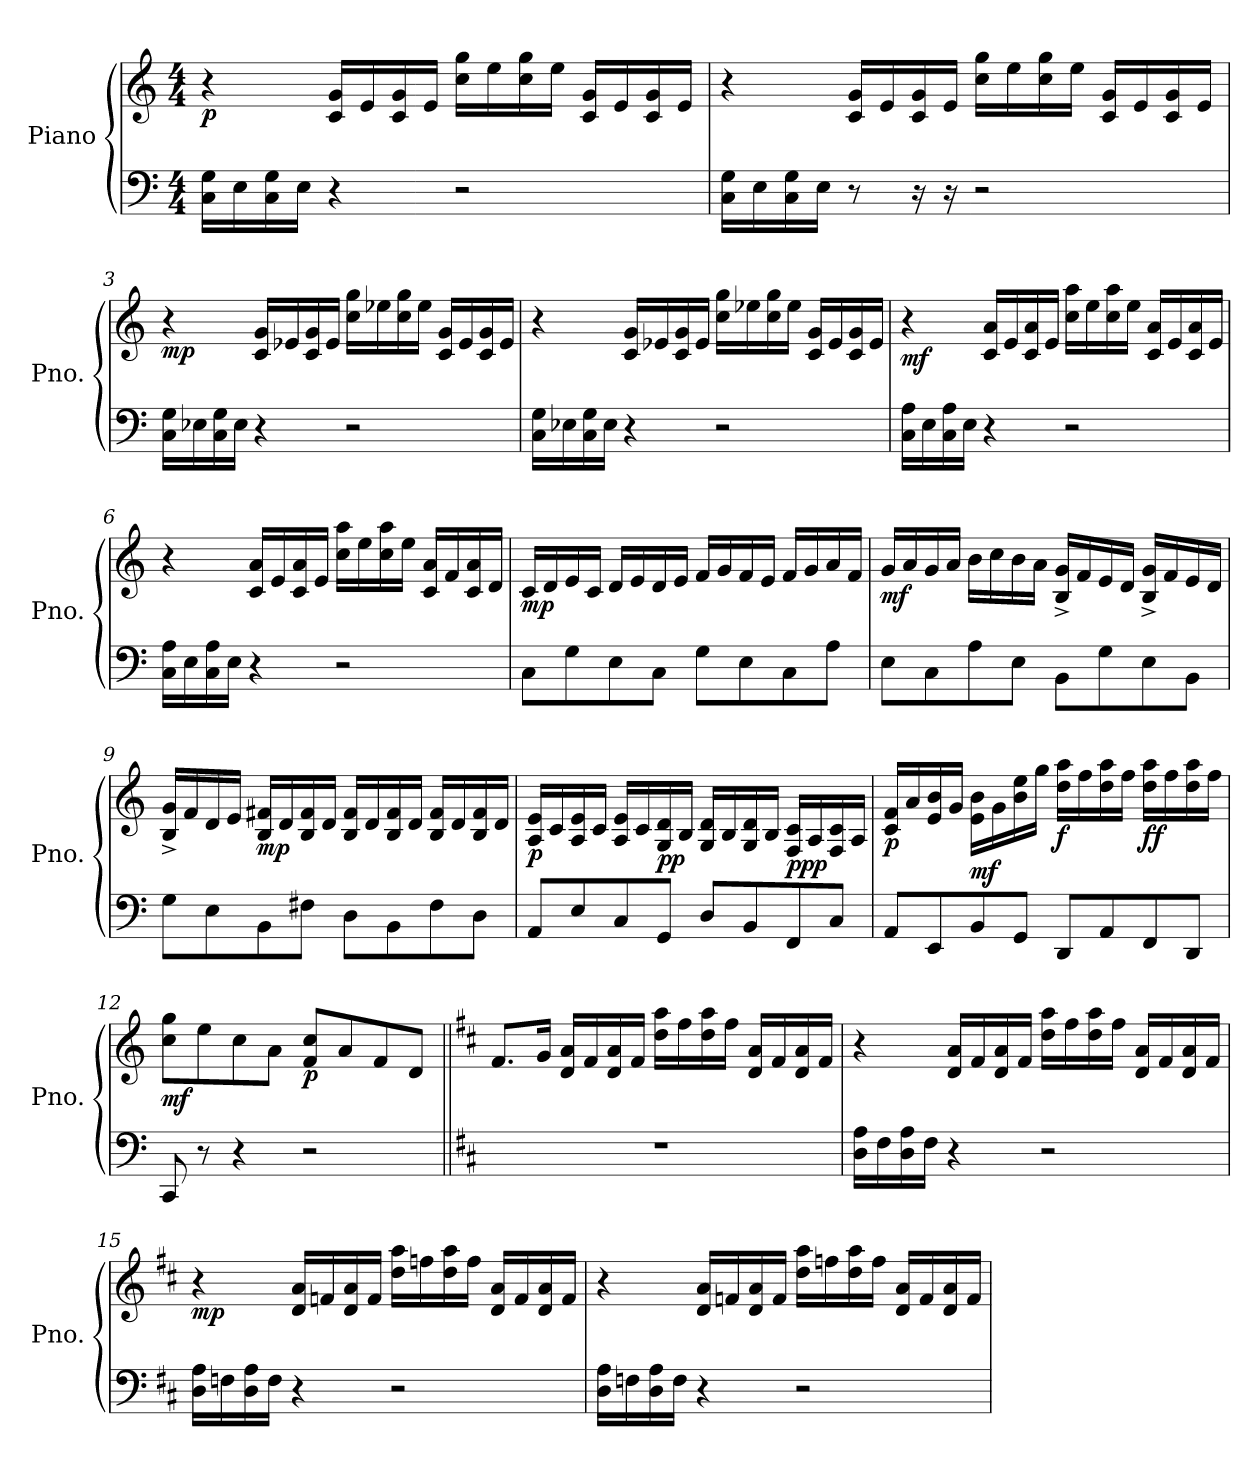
**kern	**kern	**dynam
*part1	*part1	*part1
*staff2	*staff1	*staff1/2
*I"Piano	*	*
*I'Pno.	*	*
*clefF4	*clefG2	*
*k[]	*k[]	*
*M4/4	*M4/4	*
*MM120	*MM120	*
=1	=1	=1
!	!	!LO:DY:b
16C\ 16G\LL	4r	p
16E\	.	.
16C\ 16G\	.	.
16E\JJ	.	.
4r	16c/ 16g/LL	.
.	16e/	.
.	16c/ 16g/	.
.	16e/JJ	.
2r	16cc\ 16gg\LL	.
.	16ee\	.
.	16cc\ 16gg\	.
.	16ee\JJ	.
.	16c/ 16g/LL	.
.	16e/	.
.	16c/ 16g/	.
.	16e/JJ	.
=2	=2	=2
16C\ 16G\LL	4r	.
16E\	.	.
16C\ 16G\	.	.
16E\JJ	.	.
8r	16c/ 16g/LL	.
.	16e/	.
16r	16c/ 16g/	.
16r	16e/JJ	.
2r	16cc\ 16gg\LL	.
.	16ee\	.
.	16cc\ 16gg\	.
.	16ee\JJ	.
.	16c/ 16g/LL	.
.	16e/	.
.	16c/ 16g/	.
.	16e/JJ	.
!!LO:LB:g=z
=3	=3	=3
!	!	!LO:DY:b
16C\ 16G\LL	4r	mp
16E-X\	.	.
16C\ 16G\	.	.
16E-\JJ	.	.
4r	16c/ 16g/LL	.
.	16e-X/	.
.	16c/ 16g/	.
.	16e-/JJ	.
2r	16cc\ 16gg\LL	.
.	16ee-X\	.
.	16cc\ 16gg\	.
.	16ee-\JJ	.
.	16c/ 16g/LL	.
.	16e-/	.
.	16c/ 16g/	.
.	16e-/JJ	.
=4	=4	=4
16C\ 16G\LL	4r	.
16E-X\	.	.
16C\ 16G\	.	.
16E-\JJ	.	.
4r	16c/ 16g/LL	.
.	16e-X/	.
.	16c/ 16g/	.
.	16e-/JJ	.
2r	16cc\ 16gg\LL	.
.	16ee-X\	.
.	16cc\ 16gg\	.
.	16ee-\JJ	.
.	16c/ 16g/LL	.
.	16e-/	.
.	16c/ 16g/	.
.	16e-/JJ	.
!!LO:LB:g=z
=5	=5	=5
!	!	!LO:DY:b
16C\ 16A\LL	4r	mf
16E\	.	.
16C\ 16A\	.	.
16E\JJ	.	.
4r	16c/ 16a/LL	.
.	16e/	.
.	16c/ 16a/	.
.	16e/JJ	.
2r	16cc\ 16aa\LL	.
.	16ee\	.
.	16cc\ 16aa\	.
.	16ee\JJ	.
.	16c/ 16a/LL	.
.	16e/	.
.	16c/ 16a/	.
.	16e/JJ	.
=6	=6	=6
16C\ 16A\LL	4r	.
16E\	.	.
16C\ 16A\	.	.
16E\JJ	.	.
4r	16c/ 16a/LL	.
.	16e/	.
.	16c/ 16a/	.
.	16e/JJ	.
2r	16cc\ 16aa\LL	.
.	16ee\	.
.	16cc\ 16aa\	.
.	16ee\JJ	.
.	16c/ 16a/LL	.
.	16f/	.
.	16c/ 16a/	.
.	16d/JJ	.
=7	=7	=7
!	!	!LO:DY:b
8C\L	16c/LL	mp
.	16d/	.
8G\	16e/	.
.	16c/JJ	.
8E\	16d/LL	.
.	16e/	.
8C\J	16d/	.
.	16e/JJ	.
8G\L	16f/LL	.
.	16g/	.
8E\	16f/	.
.	16e/JJ	.
8C\	16f/LL	.
.	16g/	.
8A\J	16a/	.
.	16f/JJ	.
!!LO:LB:g=z
=8	=8	=8
!	!	!LO:DY:b
8E\L	16g/LL	mf
.	16a/	.
8C\	16g/	.
.	16a/JJ	.
8A\	16b\LL	.
.	16cc\	.
8E\J	16b\	.
.	16a\JJ	.
8BB\L	16B/^ 16g/^LL	.
.	16f/	.
8G\	16e/	.
.	16d/JJ	.
8E\	16B/^ 16g/^LL	.
.	16f/	.
8BB\J	16e/	.
.	16d/JJ	.
=9	=9	=9
8G\L	16B/^ 16g/^LL	.
.	16f/	.
8E\	16d/	.
.	16e/JJ	.
!	!	!LO:DY:b
8BB\	16B/ 16f#X/LL	mp
.	16d/	.
8F#X\J	16B/ 16f#/	.
.	16d/JJ	.
8D\L	16B/ 16f#/LL	.
.	16d/	.
8BB\	16B/ 16f#/	.
.	16d/JJ	.
8F#\	16B/ 16f#/LL	.
.	16d/	.
8D\J	16B/ 16f#/	.
.	16d/JJ	.
!!LO:LB:g=z
=10	=10	=10
!	!	!LO:DY:b
8AA/L	16A/ 16e/LL	p
.	16c/	.
8E/	16A/ 16e/	.
.	16c/JJ	.
8C/	16A/ 16e/LL	.
.	16c/	.
!	!	!LO:DY:b
8GG/J	16G/ 16d/	pp
.	16B/JJ	.
8D/L	16G/ 16d/LL	.
.	16B/	.
8BB/	16G/ 16d/	.
.	16B/JJ	.
!	!	!LO:DY:b
8FF/	16F/ 16c/LL	ppp
.	16A/	.
8C/J	16F/ 16c/	.
.	16A/JJ	.
=11	=11	=11
!	!	!LO:DY:b
8AA/L	16c/ 16f/LL	p
.	16a/	.
8EE/	16e/ 16b/	.
.	16g/JJ	.
!	!	!LO:DY:b
8BB/	16e\ 16b\LL	mf
.	16g\	.
8GG/J	16b\ 16ee\	.
.	16gg\JJ	.
!	!	!LO:DY:b
8DD/L	16dd\ 16aa\LL	f
.	16ff\	.
8AA/	16dd\ 16aa\	.
.	16ff\JJ	.
!	!	!LO:DY:b
8FF/	16dd\ 16aa\LL	ff
.	16ff\	.
8DD/J	16dd\ 16aa\	.
.	16ff\JJ	.
=12	=12	=12
!	!	!LO:DY:b
8CC/	8cc\ 8gg\L	mf
8r	8ee\	.
4r	8cc\	.
.	8a\J	.
!	!	!LO:DY:b
2r	8f/ 8cc/L	p
.	8a/	.
.	8f/	.
.	8d/J	.
!!LO:PB:g=z
=13||	=13||	=13||
*k[f#c#]	*k[f#c#]	*
1r	8.f#/L	.
.	16g/Jk	.
.	16d/ 16a/LL	.
.	16f#/	.
.	16d/ 16a/	.
.	16f#/JJ	.
.	16dd\ 16aa\LL	.
.	16ff#\	.
.	16dd\ 16aa\	.
.	16ff#\JJ	.
.	16d/ 16a/LL	.
.	16f#/	.
.	16d/ 16a/	.
.	16f#/JJ	.
=14	=14	=14
16D\ 16A\LL	4r	.
16F#\	.	.
16D\ 16A\	.	.
16F#\JJ	.	.
4r	16d/ 16a/LL	.
.	16f#/	.
.	16d/ 16a/	.
.	16f#/JJ	.
2r	16dd\ 16aa\LL	.
.	16ff#\	.
.	16dd\ 16aa\	.
.	16ff#\JJ	.
.	16d/ 16a/LL	.
.	16f#/	.
.	16d/ 16a/	.
.	16f#/JJ	.
=15	=15	=15
!	!	!LO:DY:b
16D\ 16A\LL	4r	mp
16Fn\	.	.
16D\ 16A\	.	.
16F\JJ	.	.
4r	16d/ 16a/LL	.
.	16fn/	.
.	16d/ 16a/	.
.	16f/JJ	.
2r	16dd\ 16aa\LL	.
.	16ffn\	.
.	16dd\ 16aa\	.
.	16ff\JJ	.
.	16d/ 16a/LL	.
.	16f/	.
.	16d/ 16a/	.
.	16f/JJ	.
!!LO:LB:g=z
=16	=16	=16
16D\ 16A\LL	4r	.
16Fn\	.	.
16D\ 16A\	.	.
16F\JJ	.	.
4r	16d/ 16a/LL	.
.	16fn/	.
.	16d/ 16a/	.
.	16f/JJ	.
2r	16dd\ 16aa\LL	.
.	16ffn\	.
.	16dd\ 16aa\	.
.	16ff\JJ	.
.	16d/ 16a/LL	.
.	16f/	.
.	16d/ 16a/	.
.	16f/JJ	.
=	=	=
*-	*-	*-
